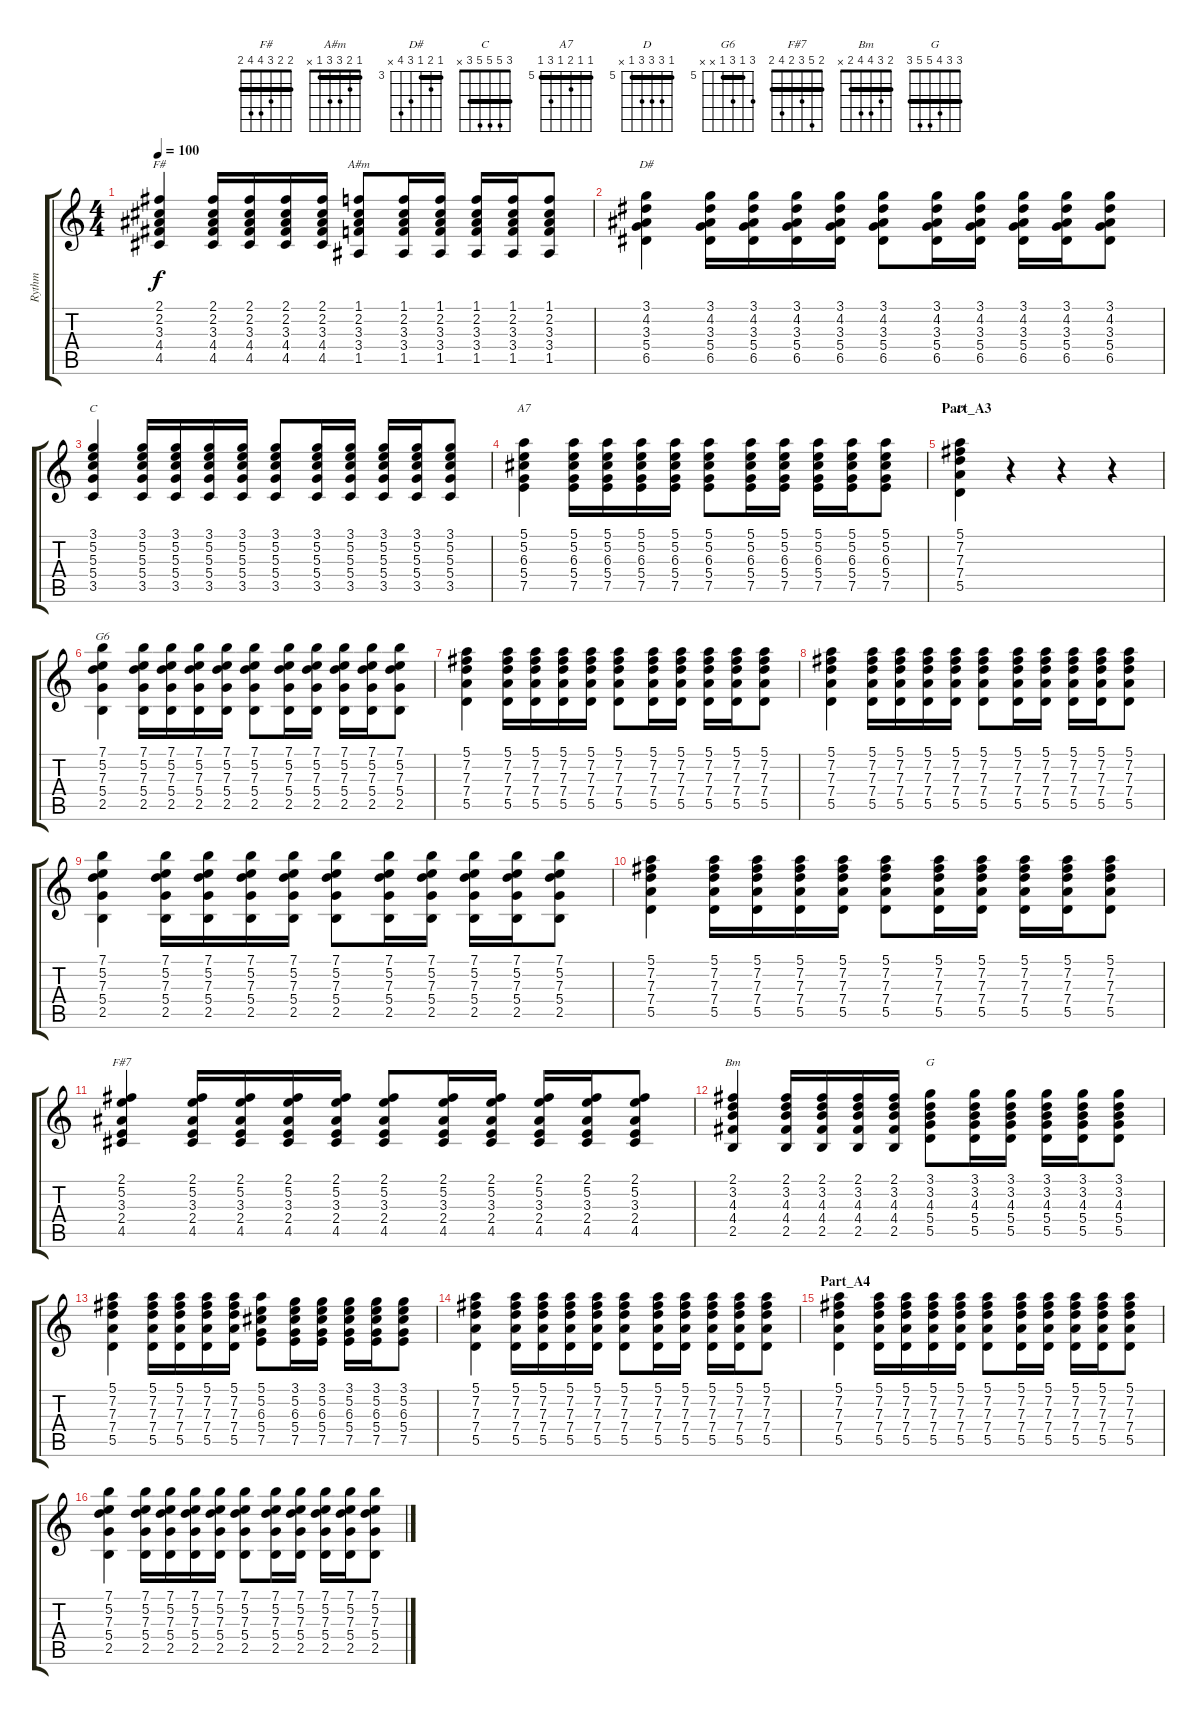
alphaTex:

\track ("Rythm" "Rythm") {instrument acousticguitarsteel}
\staff {score tabs}
\tuning (E4 B3 G3 D3 A2 E2) {hide}
\chord ("F#" 2 2 3 4 4 2) {barre 2}
\chord ("A#m" 1 2 3 3 1 x) {barre 1}
\chord ("D#" 3 4 3 5 6 x) {firstfret 3 barre 3}
\chord ("C" 3 5 5 5 3 x) {barre 3}
\chord ("A7" 5 5 6 5 7 5) {firstfret 5 barre 5}
\chord ("D" 5 7 7 7 5 x) {firstfret 5 barre 5}
\chord ("G6" 7 5 7 5 x x) {firstfret 5 barre 5}
\chord ("F#7" 2 5 3 2 4 2) {barre 2}
\chord ("Bm" 2 3 4 4 2 x) {barre 2}
\chord ("G" 3 3 4 5 5 3) {barre 3}
\ts (4 4)
\tempo 100
\clef g2
\ks c
(2.1 2.2 3.3 4.4 4.5).4{ch "F#" dy f} (2.1 2.2 3.3 4.4 4.5).16 (2.1 2.2 3.3 4.4 4.5).16 (2.1 2.2 3.3 4.4 4.5).16 (2.1 2.2 3.3 4.4 4.5).16 (1.1 2.2 3.3 3.4 1.5).8{ch "A#m"} (1.1 2.2 3.3 3.4 1.5).16 (1.1 2.2 3.3 3.4 1.5).16 (1.1 2.2 3.3 3.4 1.5).16 (1.1 2.2 3.3 3.4 1.5).16 (1.1 2.2 3.3 3.4 1.5).8 |
(3.1 4.2 3.3 5.4 6.5).4{ch "D#"} (3.1 4.2 3.3 5.4 6.5).16 (3.1 4.2 3.3 5.4 6.5).16 (3.1 4.2 3.3 5.4 6.5).16 (3.1 4.2 3.3 5.4 6.5).16 (3.1 4.2 3.3 5.4 6.5).8 (3.1 4.2 3.3 5.4 6.5).16 (3.1 4.2 3.3 5.4 6.5).16 (3.1 4.2 3.3 5.4 6.5).16 (3.1 4.2 3.3 5.4 6.5).16 (3.1 4.2 3.3 5.4 6.5).8 |
(3.1 5.2 5.3 5.4 3.5).4{ch "C"} (3.1 5.2 5.3 5.4 3.5).16 (3.1 5.2 5.3 5.4 3.5).16 (3.1 5.2 5.3 5.4 3.5).16 (3.1 5.2 5.3 5.4 3.5).16 (3.1 5.2 5.3 5.4 3.5).8 (3.1 5.2 5.3 5.4 3.5).16 (3.1 5.2 5.3 5.4 3.5).16 (3.1 5.2 5.3 5.4 3.5).16 (3.1 5.2 5.3 5.4 3.5).16 (3.1 5.2 5.3 5.4 3.5).8 |
(5.1 5.2 6.3 5.4 7.5).4{ch "A7"} (5.1 5.2 6.3 5.4 7.5).16 (5.1 5.2 6.3 5.4 7.5).16 (5.1 5.2 6.3 5.4 7.5).16 (5.1 5.2 6.3 5.4 7.5).16 (5.1 5.2 6.3 5.4 7.5).8 (5.1 5.2 6.3 5.4 7.5).16 (5.1 5.2 6.3 5.4 7.5).16 (5.1 5.2 6.3 5.4 7.5).16 (5.1 5.2 6.3 5.4 7.5).16 (5.1 5.2 6.3 5.4 7.5).8 |
\section ("" "Part_A3")
(5.1 7.2 7.3 7.4 5.5).4{ch "D"} r.4 r.4 r.4 |
(7.1 5.2 7.3 5.4 2.5).4{ch "G6"} (7.1 5.2 7.3 5.4 2.5).16 (7.1 5.2 7.3 5.4 2.5).16 (7.1 5.2 7.3 5.4 2.5).16 (7.1 5.2 7.3 5.4 2.5).16 (7.1 5.2 7.3 5.4 2.5).8 (7.1 5.2 7.3 5.4 2.5).16 (7.1 5.2 7.3 5.4 2.5).16 (7.1 5.2 7.3 5.4 2.5).16 (7.1 5.2 7.3 5.4 2.5).16 (7.1 5.2 7.3 5.4 2.5).8 |
(5.1 7.2 7.3 7.4 5.5).4 (5.1 7.2 7.3 7.4 5.5).16 (5.1 7.2 7.3 7.4 5.5).16 (5.1 7.2 7.3 7.4 5.5).16 (5.1 7.2 7.3 7.4 5.5).16 (5.1 7.2 7.3 7.4 5.5).8 (5.1 7.2 7.3 7.4 5.5).16 (5.1 7.2 7.3 7.4 5.5).16 (5.1 7.2 7.3 7.4 5.5).16 (5.1 7.2 7.3 7.4 5.5).16 (5.1 7.2 7.3 7.4 5.5).8 |
(5.1 7.2 7.3 7.4 5.5).4 (5.1 7.2 7.3 7.4 5.5).16 (5.1 7.2 7.3 7.4 5.5).16 (5.1 7.2 7.3 7.4 5.5).16 (5.1 7.2 7.3 7.4 5.5).16 (5.1 7.2 7.3 7.4 5.5).8 (5.1 7.2 7.3 7.4 5.5).16 (5.1 7.2 7.3 7.4 5.5).16 (5.1 7.2 7.3 7.4 5.5).16 (5.1 7.2 7.3 7.4 5.5).16 (5.1 7.2 7.3 7.4 5.5).8 |
(7.1 5.2 7.3 5.4 2.5).4 (7.1 5.2 7.3 5.4 2.5).16 (7.1 5.2 7.3 5.4 2.5).16 (7.1 5.2 7.3 5.4 2.5).16 (7.1 5.2 7.3 5.4 2.5).16 (7.1 5.2 7.3 5.4 2.5).8 (7.1 5.2 7.3 5.4 2.5).16 (7.1 5.2 7.3 5.4 2.5).16 (7.1 5.2 7.3 5.4 2.5).16 (7.1 5.2 7.3 5.4 2.5).16 (7.1 5.2 7.3 5.4 2.5).8 |
(5.1 7.2 7.3 7.4 5.5).4 (5.1 7.2 7.3 7.4 5.5).16 (5.1 7.2 7.3 7.4 5.5).16 (5.1 7.2 7.3 7.4 5.5).16 (5.1 7.2 7.3 7.4 5.5).16 (5.1 7.2 7.3 7.4 5.5).8 (5.1 7.2 7.3 7.4 5.5).16 (5.1 7.2 7.3 7.4 5.5).16 (5.1 7.2 7.3 7.4 5.5).16 (5.1 7.2 7.3 7.4 5.5).16 (5.1 7.2 7.3 7.4 5.5).8 |
(2.1 5.2 3.3 2.4 4.5).4{ch "F#7"} (2.1 5.2 3.3 2.4 4.5).16 (2.1 5.2 3.3 2.4 4.5).16 (2.1 5.2 3.3 2.4 4.5).16 (2.1 5.2 3.3 2.4 4.5).16 (2.1 5.2 3.3 2.4 4.5).8 (2.1 5.2 3.3 2.4 4.5).16 (2.1 5.2 3.3 2.4 4.5).16 (2.1 5.2 3.3 2.4 4.5).16 (2.1 5.2 3.3 2.4 4.5).16 (2.1 5.2 3.3 2.4 4.5).8 |
(2.1 3.2 4.3 4.4 2.5).4{ch "Bm"} (2.1 3.2 4.3 4.4 2.5).16 (2.1 3.2 4.3 4.4 2.5).16 (2.1 3.2 4.3 4.4 2.5).16 (2.1 3.2 4.3 4.4 2.5).16 (3.1 3.2 4.3 5.4 5.5).8{ch "G"} (3.1 3.2 4.3 5.4 5.5).16 (3.1 3.2 4.3 5.4 5.5).16 (3.1 3.2 4.3 5.4 5.5).16 (3.1 3.2 4.3 5.4 5.5).16 (3.1 3.2 4.3 5.4 5.5).8 |
(5.1 7.2 7.3 7.4 5.5).4 (5.1 7.2 7.3 7.4 5.5).16 (5.1 7.2 7.3 7.4 5.5).16 (5.1 7.2 7.3 7.4 5.5).16 (5.1 7.2 7.3 7.4 5.5).16 (5.1 5.2 6.3 5.4 7.5).8 (3.1 5.2 6.3 5.4 7.5).16 (3.1 5.2 6.3 5.4 7.5).16 (3.1 5.2 6.3 5.4 7.5).16 (3.1 5.2 6.3 5.4 7.5).16 (3.1 5.2 6.3 5.4 7.5).8 |
(5.1 7.2 7.3 7.4 5.5).4 (5.1 7.2 7.3 7.4 5.5).16 (5.1 7.2 7.3 7.4 5.5).16 (5.1 7.2 7.3 7.4 5.5).16 (5.1 7.2 7.3 7.4 5.5).16 (5.1 7.2 7.3 7.4 5.5).8 (5.1 7.2 7.3 7.4 5.5).16 (5.1 7.2 7.3 7.4 5.5).16 (5.1 7.2 7.3 7.4 5.5).16 (5.1 7.2 7.3 7.4 5.5).16 (5.1 7.2 7.3 7.4 5.5).8 |
\section ("" "Part_A4")
(5.1 7.2 7.3 7.4 5.5).4 (5.1 7.2 7.3 7.4 5.5).16 (5.1 7.2 7.3 7.4 5.5).16 (5.1 7.2 7.3 7.4 5.5).16 (5.1 7.2 7.3 7.4 5.5).16 (5.1 7.2 7.3 7.4 5.5).8 (5.1 7.2 7.3 7.4 5.5).16 (5.1 7.2 7.3 7.4 5.5).16 (5.1 7.2 7.3 7.4 5.5).16 (5.1 7.2 7.3 7.4 5.5).16 (5.1 7.2 7.3 7.4 5.5).8 |
(7.1 5.2 7.3 5.4 2.5).4 (7.1 5.2 7.3 5.4 2.5).16 (7.1 5.2 7.3 5.4 2.5).16 (7.1 5.2 7.3 5.4 2.5).16 (7.1 5.2 7.3 5.4 2.5).16 (7.1 5.2 7.3 5.4 2.5).8 (7.1 5.2 7.3 5.4 2.5).16 (7.1 5.2 7.3 5.4 2.5).16 (7.1 5.2 7.3 5.4 2.5).16 (7.1 5.2 7.3 5.4 2.5).16 (7.1 5.2 7.3 5.4 2.5).8
